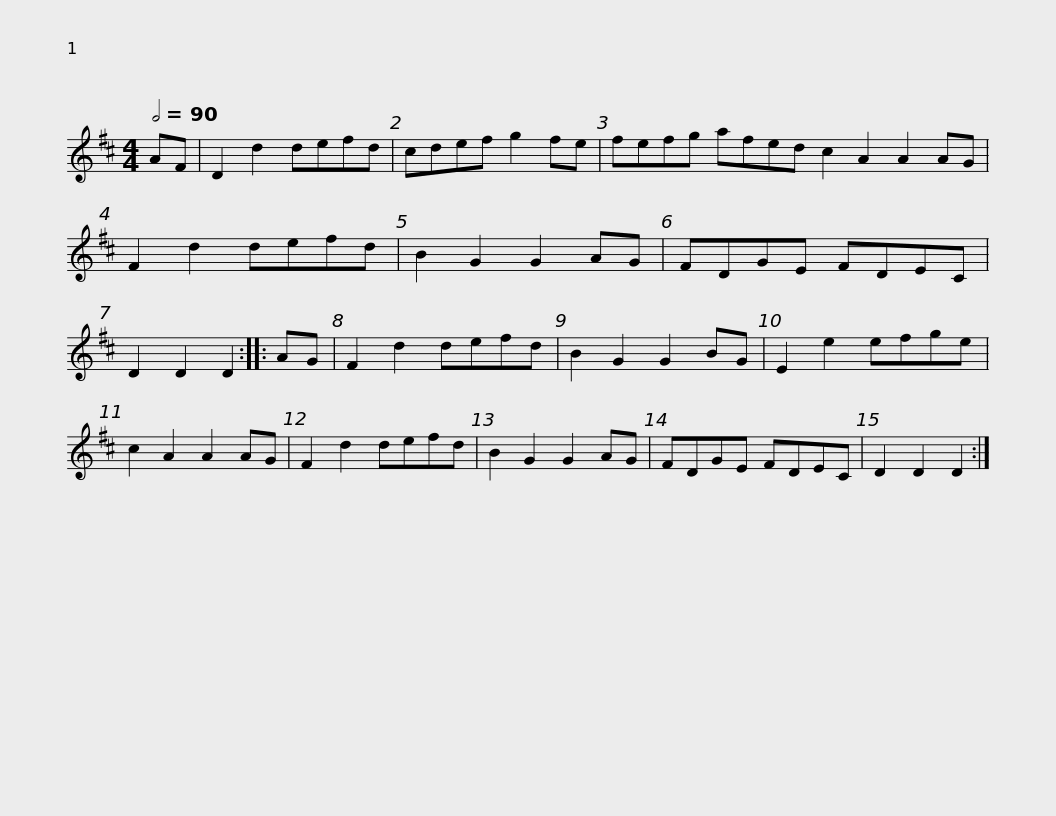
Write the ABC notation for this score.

X:1
L:1/8
Q:1/2=90
M:4/4
I:linebreak $
K:D
V:1 treble
V:1
 AF | D2 d2 defd | cdef g2 fe | fefg afed c2 A2 A2 AG | F2 d2 defd | %5
 B2 G2 G2 AG |$ FDGE FDEC | D2 D2 D2 :: AG | F2 d2 defd | %10
 B2 G2 G2 BG | E2 e2 efge | c2 A2 A2 AG | F2 d2 defd |$ B2 G2 G2 AG | %15
 FDGE FDEC | D2 D2 D2 :| %17
